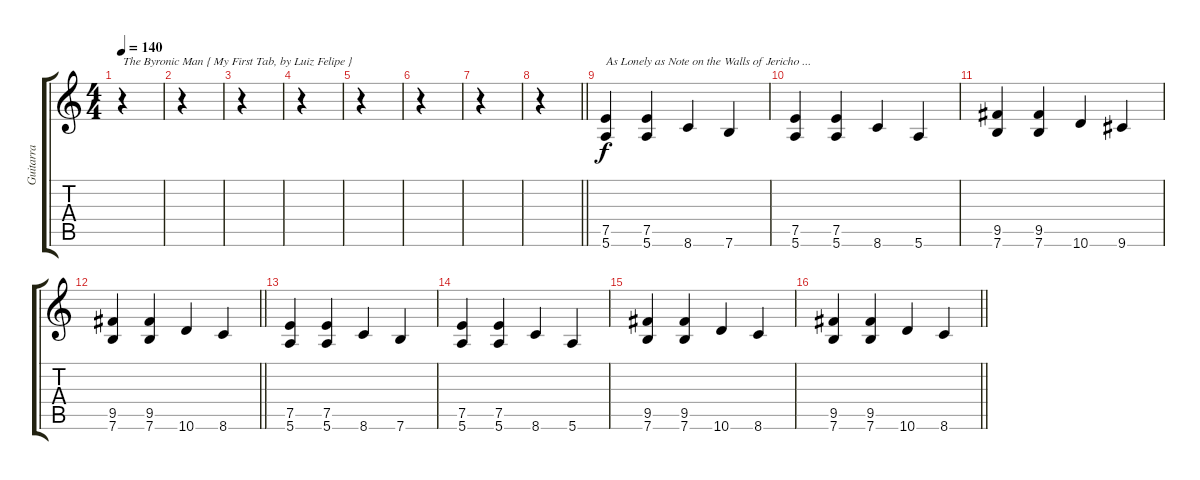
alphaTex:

\track ("Guitarra" "Guitarra") {instrument distortionguitar}
\staff {score tabs}
\tuning (E4 B3 G3 D3 A2 E2) {hide}
\ts (4 4)
\tempo 140
\clef g2
\ks c
r.4{txt "The Byronic Man { My First Tab, by Luiz Felipe }" dy f instrument distortionguitar} |
r.4 |
r.4 |
r.4 |
r.4 |
r.4 |
r.4 |
\barLineRight lightlight
r.4 |
(7.5 5.6).4{txt "As Lonely as Note on the Walls of Jericho ..."} (7.5 5.6).4 8.6.4 7.6.4 |
(7.5 5.6).4 (7.5 5.6).4 8.6.4 5.6.4 |
(9.5 7.6).4 (9.5 7.6).4 10.6.4 9.6.4 |
\barLineRight lightlight
(9.5 7.6).4 (9.5 7.6).4 10.6.4 8.6.4 |
(7.5 5.6).4 (7.5 5.6).4 8.6.4 7.6.4 |
(7.5 5.6).4 (7.5 5.6).4 8.6.4 5.6.4 |
(9.5 7.6).4 (9.5 7.6).4 10.6.4 8.6.4 |
\barLineRight lightlight
(9.5 7.6).4 (9.5 7.6).4 10.6.4 8.6.4
